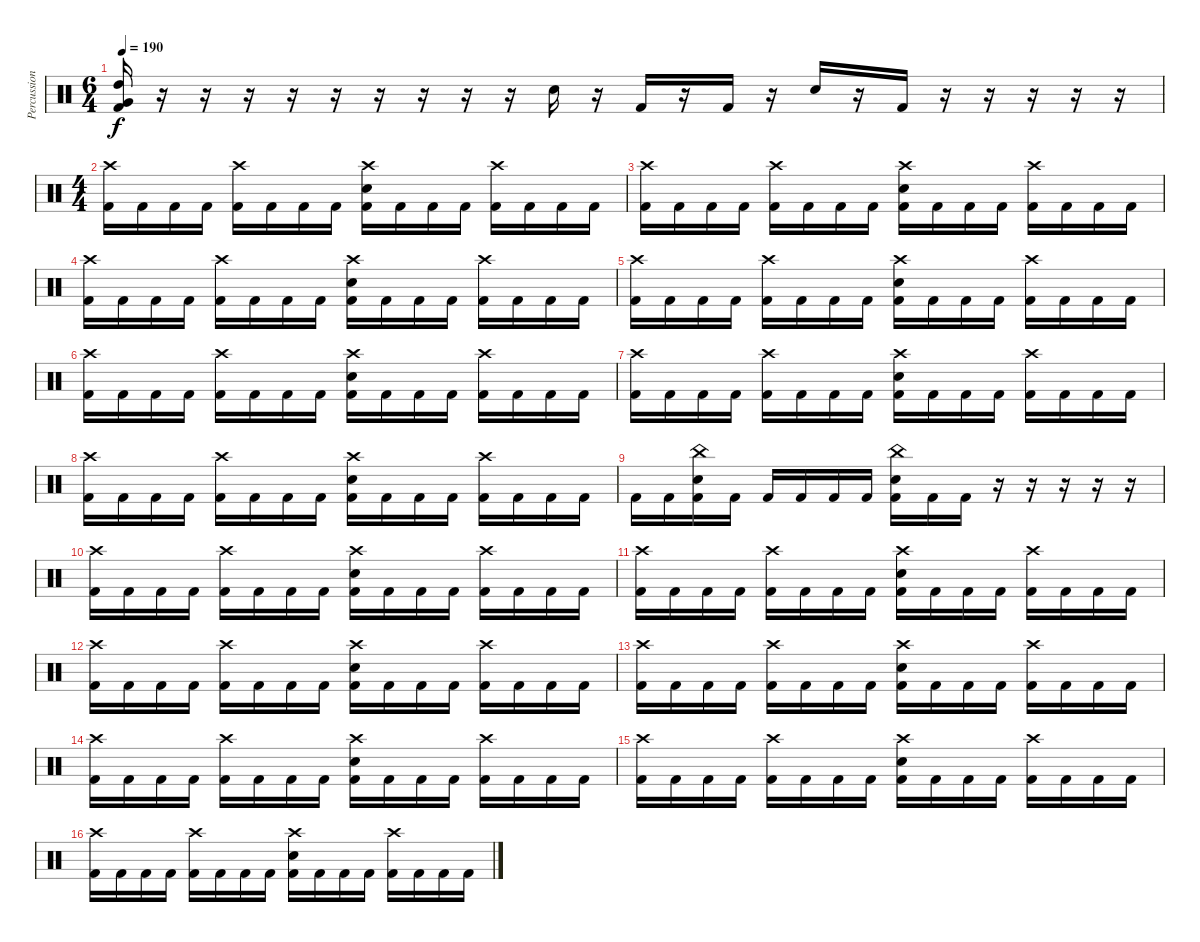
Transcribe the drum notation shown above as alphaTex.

\track ("Percussion" "Percussion") {instrument percussion}
\staff {score}
\articulation defaults
\ts (6 4)
\tempo 190
\clef neutral
\ks c
("High Tom (hit)" "Very Low Tom (hit)" "Kick (hit) 2").16{dy f} r.16 r.16 r.16 r.16 r.16 r.16 r.16 r.16 r.16 "Electric Snare (hit)".16 r.16 "Kick (hit) 2".16 r.16 "Kick (hit) 2".16 r.16 "Electric Snare (hit)".16 r.16 "Kick (hit) 2".16 r.16 r.16 r.16 r.16 r.16 |
\ts (4 4)
("Crash high (hit)" "Kick (hit) 2").16 "Kick (hit) 2".16 "Kick (hit) 2".16 "Kick (hit) 2".16 ("Crash high (hit)" "Kick (hit) 2").16 "Kick (hit) 2".16 "Kick (hit) 2".16 "Kick (hit) 2".16 ("Crash high (hit)" "Electric Snare (hit)" "Kick (hit) 2").16 "Kick (hit) 2".16 "Kick (hit) 2".16 "Kick (hit) 2".16 ("Crash high (hit)" "Kick (hit) 2").16 "Kick (hit) 2".16 "Kick (hit) 2".16 "Kick (hit) 2".16 |
("Crash high (hit)" "Kick (hit) 2").16 "Kick (hit) 2".16 "Kick (hit) 2".16 "Kick (hit) 2".16 ("Crash high (hit)" "Kick (hit) 2").16 "Kick (hit) 2".16 "Kick (hit) 2".16 "Kick (hit) 2".16 ("Crash high (hit)" "Electric Snare (hit)" "Kick (hit) 2").16 "Kick (hit) 2".16 "Kick (hit) 2".16 "Kick (hit) 2".16 ("Crash high (hit)" "Kick (hit) 2").16 "Kick (hit) 2".16 "Kick (hit) 2".16 "Kick (hit) 2".16 |
("Crash high (hit)" "Kick (hit) 2").16 "Kick (hit) 2".16 "Kick (hit) 2".16 "Kick (hit) 2".16 ("Crash high (hit)" "Kick (hit) 2").16 "Kick (hit) 2".16 "Kick (hit) 2".16 "Kick (hit) 2".16 ("Crash high (hit)" "Electric Snare (hit)" "Kick (hit) 2").16 "Kick (hit) 2".16 "Kick (hit) 2".16 "Kick (hit) 2".16 ("Crash high (hit)" "Kick (hit) 2").16 "Kick (hit) 2".16 "Kick (hit) 2".16 "Kick (hit) 2".16 |
("Crash high (hit)" "Kick (hit) 2").16 "Kick (hit) 2".16 "Kick (hit) 2".16 "Kick (hit) 2".16 ("Crash high (hit)" "Kick (hit) 2").16 "Kick (hit) 2".16 "Kick (hit) 2".16 "Kick (hit) 2".16 ("Crash high (hit)" "Electric Snare (hit)" "Kick (hit) 2").16 "Kick (hit) 2".16 "Kick (hit) 2".16 "Kick (hit) 2".16 ("Crash high (hit)" "Kick (hit) 2").16 "Kick (hit) 2".16 "Kick (hit) 2".16 "Kick (hit) 2".16 |
("Crash high (hit)" "Kick (hit) 2").16 "Kick (hit) 2".16 "Kick (hit) 2".16 "Kick (hit) 2".16 ("Crash high (hit)" "Kick (hit) 2").16 "Kick (hit) 2".16 "Kick (hit) 2".16 "Kick (hit) 2".16 ("Crash high (hit)" "Electric Snare (hit)" "Kick (hit) 2").16 "Kick (hit) 2".16 "Kick (hit) 2".16 "Kick (hit) 2".16 ("Crash high (hit)" "Kick (hit) 2").16 "Kick (hit) 2".16 "Kick (hit) 2".16 "Kick (hit) 2".16 |
("Crash high (hit)" "Kick (hit) 2").16 "Kick (hit) 2".16 "Kick (hit) 2".16 "Kick (hit) 2".16 ("Crash high (hit)" "Kick (hit) 2").16 "Kick (hit) 2".16 "Kick (hit) 2".16 "Kick (hit) 2".16 ("Crash high (hit)" "Electric Snare (hit)" "Kick (hit) 2").16 "Kick (hit) 2".16 "Kick (hit) 2".16 "Kick (hit) 2".16 ("Crash high (hit)" "Kick (hit) 2").16 "Kick (hit) 2".16 "Kick (hit) 2".16 "Kick (hit) 2".16 |
("Crash high (hit)" "Kick (hit) 2").16 "Kick (hit) 2".16 "Kick (hit) 2".16 "Kick (hit) 2".16 ("Crash high (hit)" "Kick (hit) 2").16 "Kick (hit) 2".16 "Kick (hit) 2".16 "Kick (hit) 2".16 ("Crash high (hit)" "Electric Snare (hit)" "Kick (hit) 2").16 "Kick (hit) 2".16 "Kick (hit) 2".16 "Kick (hit) 2".16 ("Crash high (hit)" "Kick (hit) 2").16 "Kick (hit) 2".16 "Kick (hit) 2".16 "Kick (hit) 2".16 |
"Kick (hit) 2".16 "Kick (hit) 2".16 ("Electric Snare (hit)" "China (hit)" "Kick (hit) 2").16 "Kick (hit) 2".16 "Kick (hit) 2".16 "Kick (hit) 2".16 "Kick (hit) 2".16 "Kick (hit) 2".16 ("Electric Snare (hit)" "China (hit)" "Kick (hit) 2").16 "Kick (hit) 2".16 "Kick (hit) 2".16 r.16 r.16 r.16 r.16 r.16 |
("Crash high (hit)" "Kick (hit) 2").16 "Kick (hit) 2".16 "Kick (hit) 2".16 "Kick (hit) 2".16 ("Crash high (hit)" "Kick (hit) 2").16 "Kick (hit) 2".16 "Kick (hit) 2".16 "Kick (hit) 2".16 ("Crash high (hit)" "Electric Snare (hit)" "Kick (hit) 2").16 "Kick (hit) 2".16 "Kick (hit) 2".16 "Kick (hit) 2".16 ("Crash high (hit)" "Kick (hit) 2").16 "Kick (hit) 2".16 "Kick (hit) 2".16 "Kick (hit) 2".16 |
("Crash high (hit)" "Kick (hit) 2").16 "Kick (hit) 2".16 "Kick (hit) 2".16 "Kick (hit) 2".16 ("Crash high (hit)" "Kick (hit) 2").16 "Kick (hit) 2".16 "Kick (hit) 2".16 "Kick (hit) 2".16 ("Crash high (hit)" "Electric Snare (hit)" "Kick (hit) 2").16 "Kick (hit) 2".16 "Kick (hit) 2".16 "Kick (hit) 2".16 ("Crash high (hit)" "Kick (hit) 2").16 "Kick (hit) 2".16 "Kick (hit) 2".16 "Kick (hit) 2".16 |
("Crash high (hit)" "Kick (hit) 2").16 "Kick (hit) 2".16 "Kick (hit) 2".16 "Kick (hit) 2".16 ("Crash high (hit)" "Kick (hit) 2").16 "Kick (hit) 2".16 "Kick (hit) 2".16 "Kick (hit) 2".16 ("Crash high (hit)" "Electric Snare (hit)" "Kick (hit) 2").16 "Kick (hit) 2".16 "Kick (hit) 2".16 "Kick (hit) 2".16 ("Crash high (hit)" "Kick (hit) 2").16 "Kick (hit) 2".16 "Kick (hit) 2".16 "Kick (hit) 2".16 |
("Crash high (hit)" "Kick (hit) 2").16 "Kick (hit) 2".16 "Kick (hit) 2".16 "Kick (hit) 2".16 ("Crash high (hit)" "Kick (hit) 2").16 "Kick (hit) 2".16 "Kick (hit) 2".16 "Kick (hit) 2".16 ("Crash high (hit)" "Electric Snare (hit)" "Kick (hit) 2").16 "Kick (hit) 2".16 "Kick (hit) 2".16 "Kick (hit) 2".16 ("Crash high (hit)" "Kick (hit) 2").16 "Kick (hit) 2".16 "Kick (hit) 2".16 "Kick (hit) 2".16 |
("Crash high (hit)" "Kick (hit) 2").16 "Kick (hit) 2".16 "Kick (hit) 2".16 "Kick (hit) 2".16 ("Crash high (hit)" "Kick (hit) 2").16 "Kick (hit) 2".16 "Kick (hit) 2".16 "Kick (hit) 2".16 ("Crash high (hit)" "Electric Snare (hit)" "Kick (hit) 2").16 "Kick (hit) 2".16 "Kick (hit) 2".16 "Kick (hit) 2".16 ("Crash high (hit)" "Kick (hit) 2").16 "Kick (hit) 2".16 "Kick (hit) 2".16 "Kick (hit) 2".16 |
("Crash high (hit)" "Kick (hit) 2").16 "Kick (hit) 2".16 "Kick (hit) 2".16 "Kick (hit) 2".16 ("Crash high (hit)" "Kick (hit) 2").16 "Kick (hit) 2".16 "Kick (hit) 2".16 "Kick (hit) 2".16 ("Crash high (hit)" "Electric Snare (hit)" "Kick (hit) 2").16 "Kick (hit) 2".16 "Kick (hit) 2".16 "Kick (hit) 2".16 ("Crash high (hit)" "Kick (hit) 2").16 "Kick (hit) 2".16 "Kick (hit) 2".16 "Kick (hit) 2".16 |
("Crash high (hit)" "Kick (hit) 2").16 "Kick (hit) 2".16 "Kick (hit) 2".16 "Kick (hit) 2".16 ("Crash high (hit)" "Kick (hit) 2").16 "Kick (hit) 2".16 "Kick (hit) 2".16 "Kick (hit) 2".16 ("Crash high (hit)" "Electric Snare (hit)" "Kick (hit) 2").16 "Kick (hit) 2".16 "Kick (hit) 2".16 "Kick (hit) 2".16 ("Crash high (hit)" "Kick (hit) 2").16 "Kick (hit) 2".16 "Kick (hit) 2".16 "Kick (hit) 2".16
